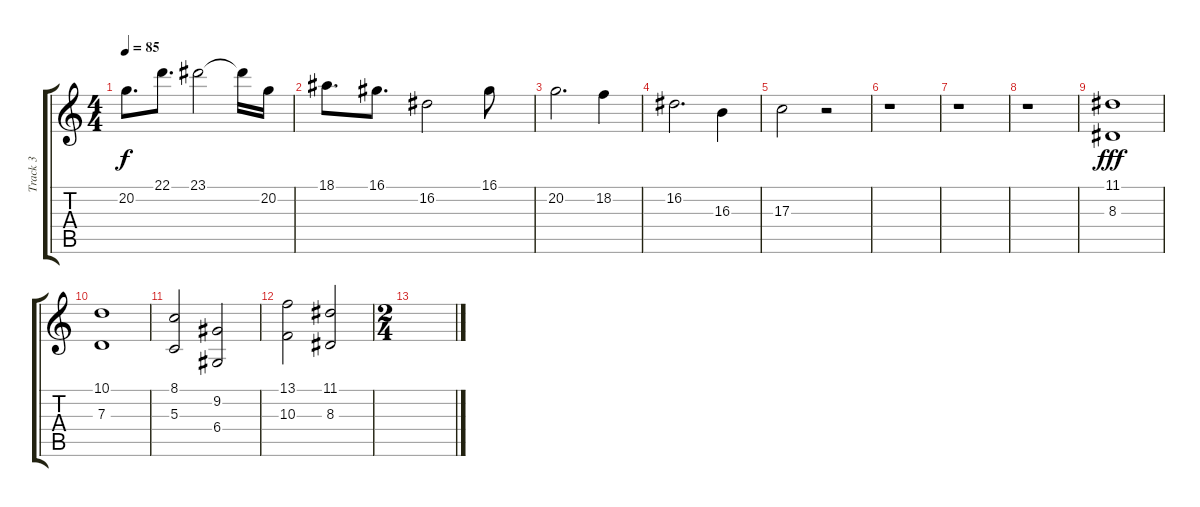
\track ("Track 3" "Track 3") {instrument brightacousticpiano}
\staff {score tabs}
\tuning (E4 B3 G3 D3 A2 E2) {hide}
\ts (4 4)
\tempo 85
\clef g2
\ks c
20.2.8{d dy f} 22.1.8{d} 23.1.2 23.1{t}.16 20.2.16 |
18.1.8{d} 16.1.8{d} 16.2.2 16.1.8 |
20.2.2{d} 18.2.4 |
16.2.2{d} 16.3.4 |
17.3.2 r.2 |
r.1 |
r.1 |
r.1 |
(11.1 8.3).1{dy fff volume 8 instrument choiraahs} |
(10.1 7.3).1 |
(8.1 5.3).2 (9.2 6.4).2 |
(13.1 10.3).2 (11.1 8.3).2 |
\ts (2 4)
